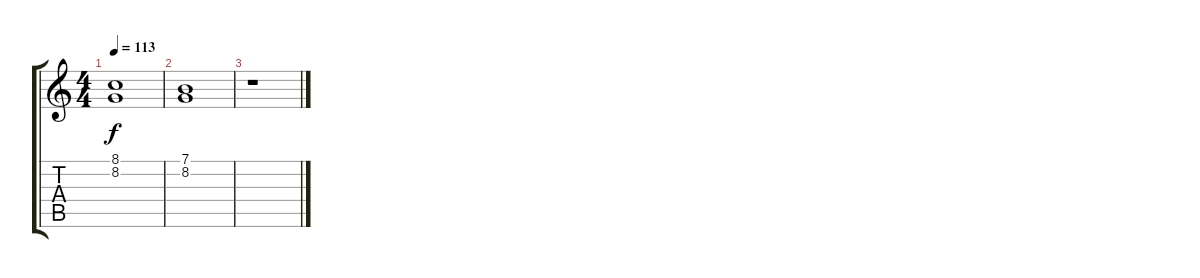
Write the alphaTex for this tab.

\track "" {instrument rockorgan}
\staff {score tabs}
\tuning (E4 B3 G3 D3 A2 E2) {hide}
\ts (4 4)
\tempo 113
\clef g2
\ks c
(8.1 8.2).1{dy f} |
(7.1 8.2).1 |
r.1
